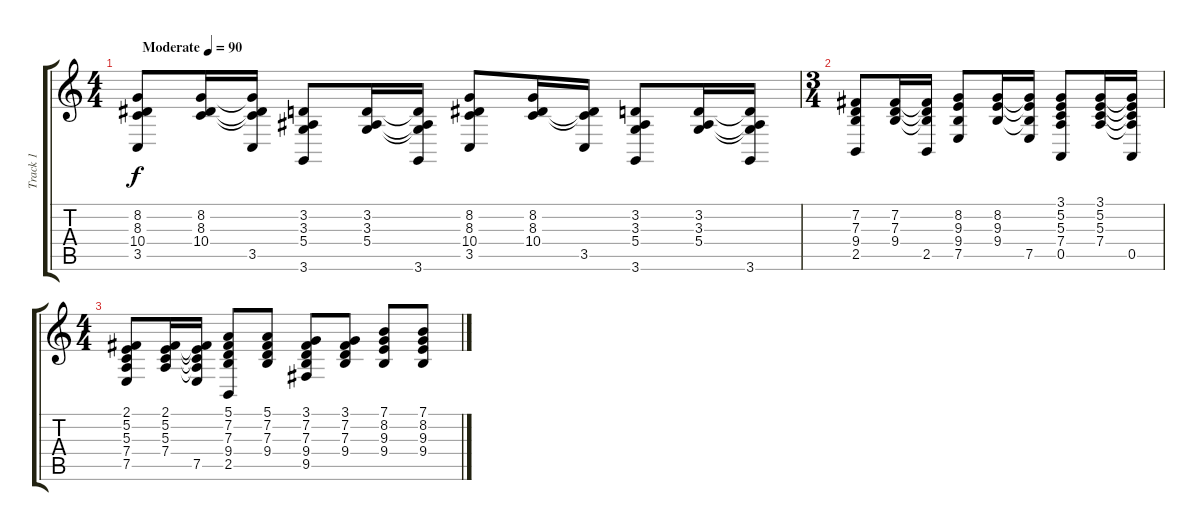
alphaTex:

\track ("Track 1" "Track 1") {instrument acousticgrandpiano}
\staff {score tabs}
\tuning (E4 B3 G3 D3 A2 E2) {hide}
\ts (4 4)
\tempo (90 "Moderate")
\clef g2
\ks c
(8.2 8.3 10.4 3.5).8{dy f instrument acousticgrandpiano beam Up} (8.2 8.3 10.4).16{beam Up} (8.2{t} 8.3{t} 10.4{t} 3.5).16 (3.2 3.3 5.4 3.6).8 (3.2 3.3 5.4).16 (3.2{t} 3.3{t} 5.4{t} 3.6).16 (8.2 8.3 10.4 3.5).8{beam Up} (8.2 8.3 10.4).16{beam Up} (8.3{t} 10.4{t} 3.5).16 (3.2 3.3 5.4 3.6).8 (3.2 3.3 5.4).16 (3.2{t} 3.3{t} 5.4{t} 3.6).16 |
\ts (3 4)
(7.2 7.3 9.4 2.5).8 (7.2 7.3 9.4).16 (7.2{t} 7.3{t} 9.4{t} 2.5).16 (8.2 9.3 9.4 7.5).8 (8.2 9.3 9.4).16 (8.2{t} 9.3{t} 9.4{t} 7.5).16 (3.1 5.2 5.3 7.4 0.5).8 (3.1 5.2 5.3 7.4).16 (3.1{t} 5.2{t} 5.3{t} 7.4{t} 0.5).16 |
\ts (4 4)
(2.1 5.2 5.3 7.4 7.5).8 (2.1 5.2 5.3 7.4).16 (2.1{t} 5.2{t} 5.3{t} 7.4{t} 7.5).16 (5.1 7.2 7.3 9.4 2.5).8 (5.1 7.2 7.3 9.4).8 (3.1 7.2 7.3 9.4 9.5).8 (3.1 7.2 7.3 9.4).8 (7.1 8.2 9.3 9.4).8 (7.1 8.2 9.3 9.4).8
